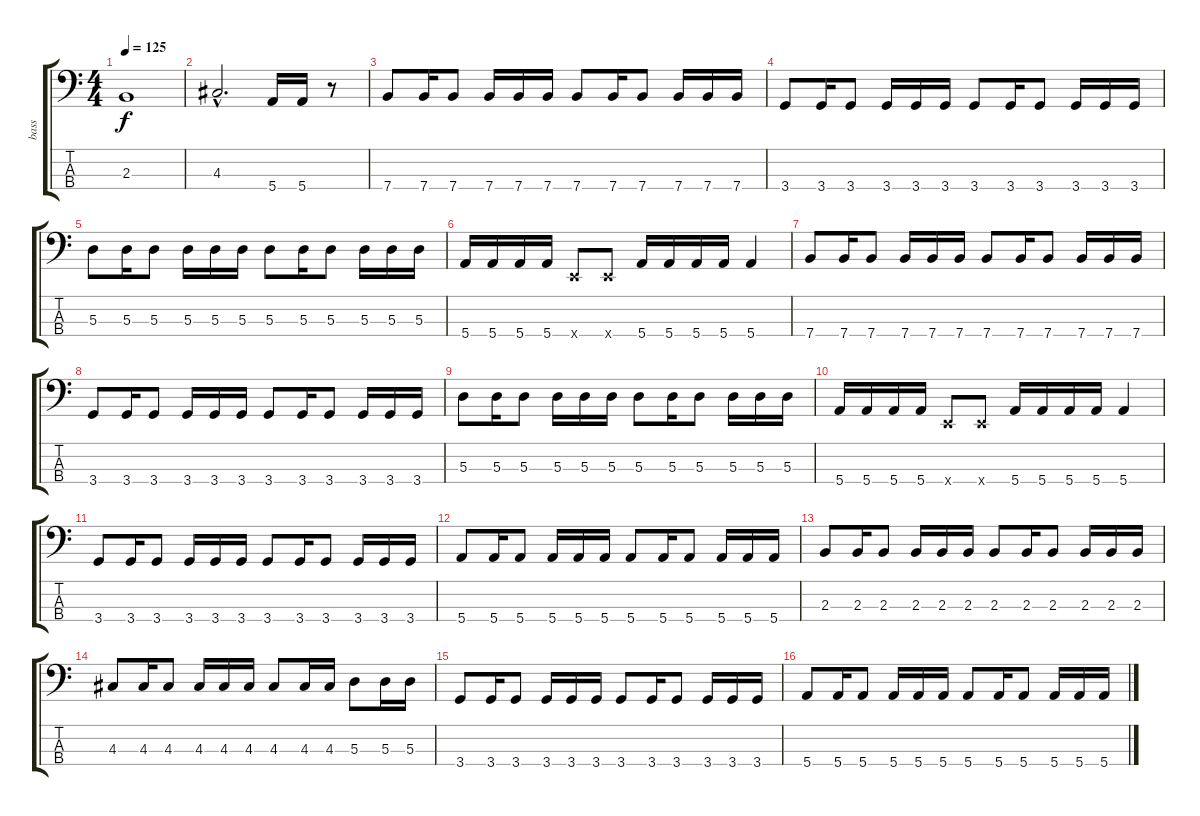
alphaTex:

\track ("bass" "bass") {instrument electricbasspick}
\staff {score tabs}
\tuning (G2 D2 A1 E1) {hide}
\ts (4 4)
\tempo 125
\clef f4
\ks c
2.3.1{dy f} |
4.3{hac}.2{d} 5.4.16 5.4.16 r.8 |
7.4.8 7.4.16 7.4.8 7.4.16 7.4.16 7.4.16 7.4.8 7.4.16 7.4.8 7.4.16 7.4.16 7.4.16 |
3.4.8 3.4.16 3.4.8 3.4.16 3.4.16 3.4.16 3.4.8 3.4.16 3.4.8 3.4.16 3.4.16 3.4.16 |
5.3.8 5.3.16 5.3.8 5.3.16 5.3.16 5.3.16 5.3.8 5.3.16 5.3.8 5.3.16 5.3.16 5.3.16 |
5.4.16 5.4.16 5.4.16 5.4.16 0.4{x}.8 0.4{x}.8 5.4.16 5.4.16 5.4.16 5.4.16 5.4.4 |
7.4.8 7.4.16 7.4.8 7.4.16 7.4.16 7.4.16 7.4.8 7.4.16 7.4.8 7.4.16 7.4.16 7.4.16 |
3.4.8 3.4.16 3.4.8 3.4.16 3.4.16 3.4.16 3.4.8 3.4.16 3.4.8 3.4.16 3.4.16 3.4.16 |
5.3.8 5.3.16 5.3.8 5.3.16 5.3.16 5.3.16 5.3.8 5.3.16 5.3.8 5.3.16 5.3.16 5.3.16 |
5.4.16 5.4.16 5.4.16 5.4.16 0.4{x}.8 0.4{x}.8 5.4.16 5.4.16 5.4.16 5.4.16 5.4.4 |
3.4.8 3.4.16 3.4.8 3.4.16 3.4.16 3.4.16 3.4.8 3.4.16 3.4.8 3.4.16 3.4.16 3.4.16 |
5.4.8 5.4.16 5.4.8 5.4.16 5.4.16 5.4.16 5.4.8 5.4.16 5.4.8 5.4.16 5.4.16 5.4.16 |
2.3.8 2.3.16 2.3.8 2.3.16 2.3.16 2.3.16 2.3.8 2.3.16 2.3.8 2.3.16 2.3.16 2.3.16 |
4.3.8 4.3.16 4.3.8 4.3.16 4.3.16 4.3.16 4.3.8 4.3.16 4.3.16 5.3.8 5.3.16 5.3.16 |
3.4.8 3.4.16 3.4.8 3.4.16 3.4.16 3.4.16 3.4.8 3.4.16 3.4.8 3.4.16 3.4.16 3.4.16 |
5.4.8 5.4.16 5.4.8 5.4.16 5.4.16 5.4.16 5.4.8 5.4.16 5.4.8 5.4.16 5.4.16 5.4.16
